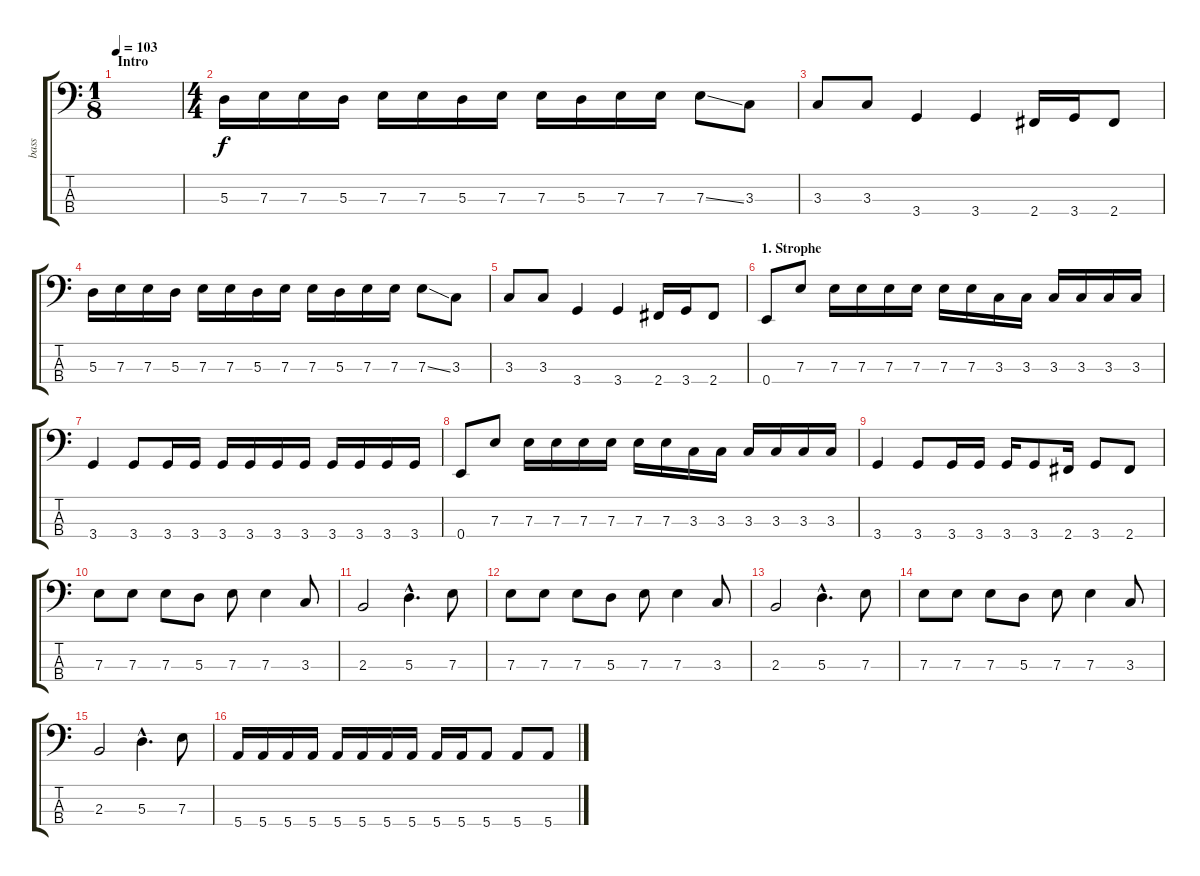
\track ("bass" "bass") {instrument electricbasspick}
\staff {score tabs}
\tuning (G2 D2 A1 E1) {hide}
\ts (1 8)
\section ("" "Intro")
\tempo 103
\clef f4
\ks c
|
\ts (4 4)
5.3.16 7.3.16 7.3.16 5.3.16 7.3.16 7.3.16 5.3.16 7.3.16 7.3.16 5.3.16 7.3.16 7.3.16 7.3{ss}.8 3.3.8 |
3.3.8 3.3.8 3.4.4 3.4.4 2.4.16 3.4.16 2.4.8 |
5.3.16 7.3.16 7.3.16 5.3.16 7.3.16 7.3.16 5.3.16 7.3.16 7.3.16 5.3.16 7.3.16 7.3.16 7.3{ss}.8 3.3.8 |
3.3.8 3.3.8 3.4.4 3.4.4 2.4.16 3.4.16 2.4.8 |
\section ("" "1. Strophe")
0.4.8 7.3.8 7.3.16 7.3.16 7.3.16 7.3.16 7.3.16 7.3.16 3.3.16 3.3.16 3.3.16 3.3.16 3.3.16 3.3.16 |
3.4.4 3.4.8 3.4.16 3.4.16 3.4.16 3.4.16 3.4.16 3.4.16 3.4.16 3.4.16 3.4.16 3.4.16 |
0.4.8 7.3.8 7.3.16 7.3.16 7.3.16 7.3.16 7.3.16 7.3.16 3.3.16 3.3.16 3.3.16 3.3.16 3.3.16 3.3.16 |
3.4.4 3.4.8 3.4.16 3.4.16 3.4.16 3.4.8 2.4.16 3.4.8 2.4.8 |
7.3.8 7.3.8 7.3.8 5.3.8 7.3.8 7.3.4 3.3.8 |
2.3.2 5.3{hac}.4{d} 7.3.8 |
7.3.8 7.3.8 7.3.8 5.3.8 7.3.8 7.3.4 3.3.8 |
2.3.2 5.3{hac}.4{d} 7.3.8 |
7.3.8 7.3.8 7.3.8 5.3.8 7.3.8 7.3.4 3.3.8 |
2.3.2 5.3{hac}.4{d} 7.3.8 |
5.4.16 5.4.16 5.4.16 5.4.16 5.4.16 5.4.16 5.4.16 5.4.16 5.4.16 5.4.16 5.4.8 5.4.8 5.4.8
